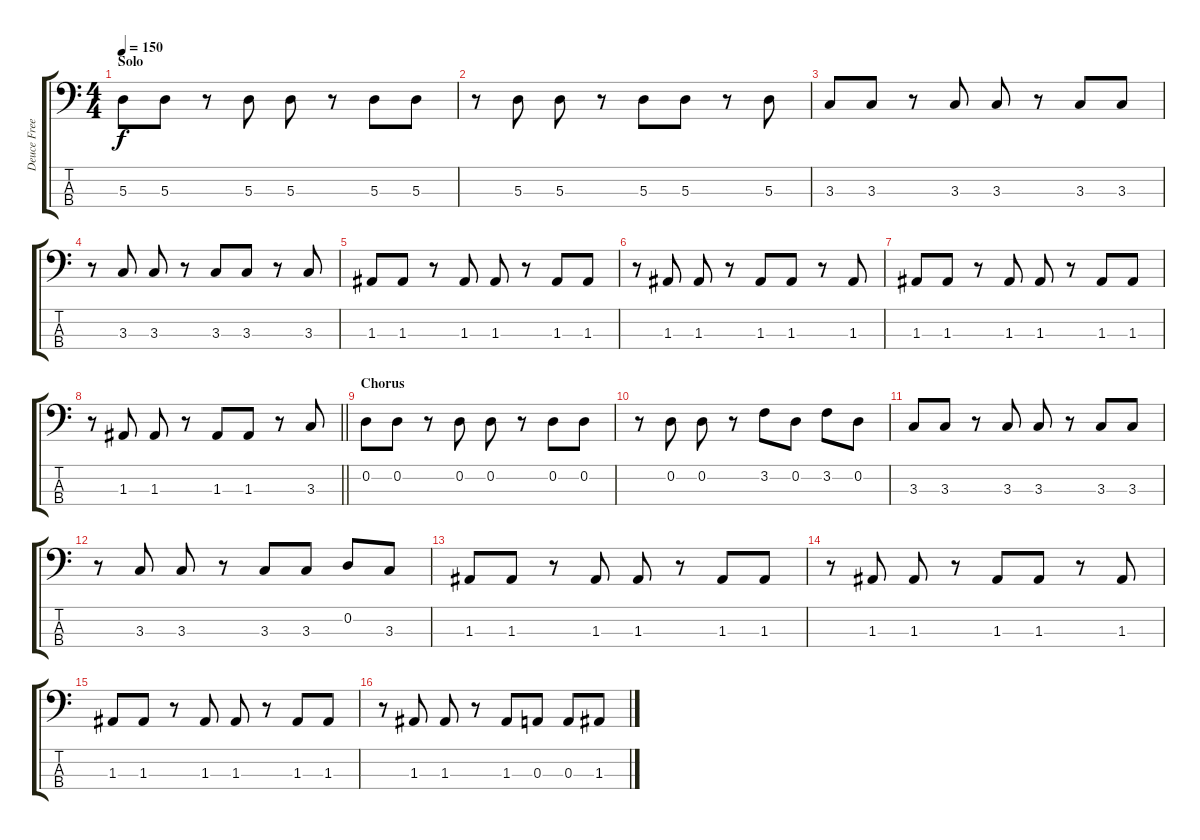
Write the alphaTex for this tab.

\track ("Deuce Freely" "Deuce Free") {instrument electricbassfinger}
\staff {score tabs}
\tuning (G2 D2 A1 D1) {hide}
\ts (4 4)
\section ("" "Solo")
\tempo 150
\clef f4
\ks c
5.3.8{dy f} 5.3.8 r.8 5.3.8 5.3.8 r.8 5.3.8 5.3.8 |
r.8 5.3.8 5.3.8 r.8 5.3.8 5.3.8 r.8 5.3.8 |
3.3.8 3.3.8 r.8 3.3.8 3.3.8 r.8 3.3.8 3.3.8 |
r.8 3.3.8 3.3.8 r.8 3.3.8 3.3.8 r.8 3.3.8 |
1.3.8 1.3.8 r.8 1.3.8 1.3.8 r.8 1.3.8 1.3.8 |
r.8 1.3.8 1.3.8 r.8 1.3.8 1.3.8 r.8 1.3.8 |
1.3.8 1.3.8 r.8 1.3.8 1.3.8 r.8 1.3.8 1.3.8 |
\barLineRight lightlight
r.8 1.3.8 1.3.8 r.8 1.3.8 1.3.8 r.8 3.3.8 |
\section ("" "Chorus")
0.2.8{volume 12} 0.2.8 r.8 0.2.8 0.2.8 r.8 0.2.8 0.2.8 |
r.8 0.2.8 0.2.8 r.8 3.2.8 0.2.8 3.2.8 0.2.8 |
3.3.8 3.3.8 r.8 3.3.8 3.3.8 r.8 3.3.8 3.3.8 |
r.8 3.3.8 3.3.8 r.8 3.3.8 3.3.8 0.2.8 3.3.8 |
1.3.8 1.3.8 r.8 1.3.8 1.3.8 r.8 1.3.8 1.3.8 |
r.8 1.3.8 1.3.8 r.8 1.3.8 1.3.8 r.8 1.3.8 |
1.3.8 1.3.8 r.8 1.3.8 1.3.8 r.8 1.3.8 1.3.8 |
r.8 1.3.8 1.3.8 r.8 1.3.8 0.3.8 0.3.8 1.3.8
